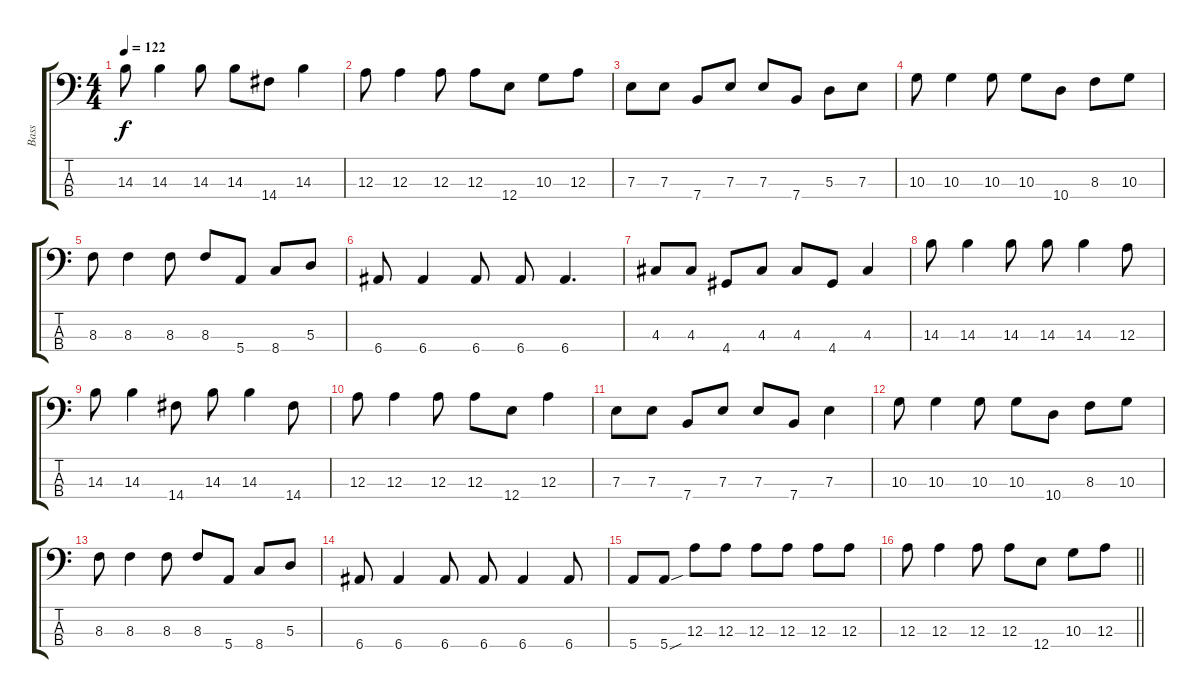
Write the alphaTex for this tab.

\track ("Bass" "Bass") {instrument electricbassfinger}
\staff {score tabs}
\tuning (G2 D2 A1 E1) {hide}
\ts (4 4)
\tempo 122
\clef f4
\ks c
14.3.8{dy f} 14.3.4 14.3.8 14.3.8 14.4.8 14.3.4 |
12.3.8 12.3.4 12.3.8 12.3.8 12.4.8 10.3.8 12.3.8 |
7.3.8 7.3.8 7.4.8 7.3.8 7.3.8 7.4.8 5.3.8 7.3.8 |
10.3.8 10.3.4 10.3.8 10.3.8 10.4.8 8.3.8 10.3.8 |
8.3.8 8.3.4 8.3.8 8.3.8 5.4.8 8.4.8 5.3.8 |
6.4.8 6.4.4 6.4.8 6.4.8 6.4.4{d} |
4.3.8 4.3.8 4.4.8 4.3.8 4.3.8 4.4.8 4.3.4 |
14.3.8 14.3.4 14.3.8 14.3.8 14.3.4 12.3.8 |
14.3.8 14.3.4 14.4.8 14.3.8 14.3.4 14.4.8 |
12.3.8 12.3.4 12.3.8 12.3.8 12.4.8 12.3.4 |
7.3.8 7.3.8 7.4.8 7.3.8 7.3.8 7.4.8 7.3.4 |
10.3.8 10.3.4 10.3.8 10.3.8 10.4.8 8.3.8 10.3.8 |
8.3.8 8.3.4 8.3.8 8.3.8 5.4.8 8.4.8 5.3.8 |
6.4.8 6.4.4 6.4.8 6.4.8 6.4.4 6.4.8 |
5.4.8 5.4{sou}.8 12.3.8 12.3.8 12.3.8 12.3.8 12.3.8 12.3.8 |
\barLineRight lightlight
12.3.8 12.3.4 12.3.8 12.3.8 12.4.8 10.3.8 12.3.8
